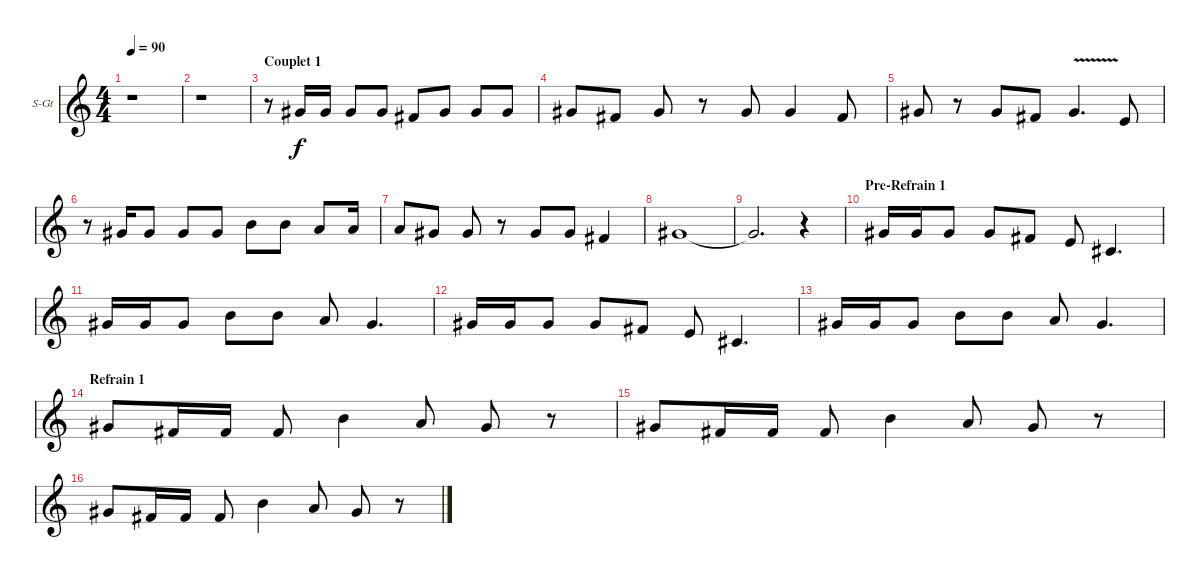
\bracketExtendMode groupsimilarinstruments
\firstSystemTrackNameOrientation horizontal
\otherSystemsTrackNameOrientation horizontal
\track ("Voix" "S-Gt") {instrument tenorsax}
\staff {score}
\tuning (E4 B3 G3 D3 A2 E2)
\displaytranspose 12
\ts (4 4)
\tempo 90
\clef g2
\ks c
r.1{dy f instrument tenorsax} |
r.1 |
\section ("" "Couplet 1")
r.8 6.4.16 6.4.16 6.4.8 6.4.8 4.4.8 6.4.8 6.4.8 6.4.8 |
6.4.8 4.4.8 6.4.8 r.8 6.4.8 6.4.4 4.4.8 |
6.4.8 r.8 6.4.8 4.4.8 6.4{v}.4{d} 2.4.8 |
r.8 6.4.16 6.4.8 6.4.8 6.4.8 9.4.8 9.4.8 7.4.8 7.4.16 |
7.4.8 6.4.8 6.4.8 r.8 6.4.8 6.4.8 4.4.4 |
6.4.1 |
6.4{t}.2{d} r.4 |
\section ("" "Pre-Refrain 1")
6.4.16 6.4.16 6.4.8 6.4.8 4.4.8 2.4.8 4.5.4{d} |
6.4.16 6.4.16 6.4.8 9.4.8 9.4.8 7.4.8 6.4.4{d} |
6.4.16 6.4.16 6.4.8 6.4.8 4.4.8 2.4.8 4.5.4{d} |
6.4.16 6.4.16 6.4.8 9.4.8 9.4.8 7.4.8 6.4.4{d} |
\section ("" "Refrain 1")
6.4.8 4.4.16 4.4.16 4.4.8 9.4.4 7.4.8 6.4.8 r.8 |
6.4.8 4.4.16 4.4.16 4.4.8 9.4.4 7.4.8 6.4.8 r.8 |
6.4.8 4.4.16 4.4.16 4.4.8 9.4.4 7.4.8 6.4.8 r.8
